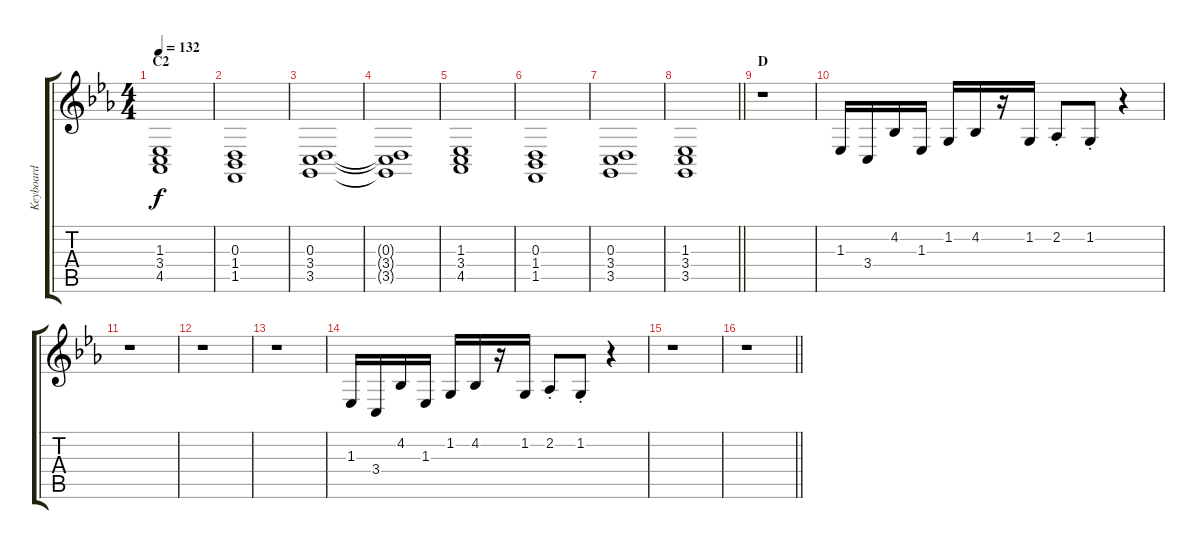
\track ("Keyboard" "Keyboard") {instrument electricgrandpiano}
\staff {score tabs}
\tuning (B3 Gb3 D3 A2 E2 B1) {hide}
\ts (4 4)
\section ("" "C2")
\tempo 132
\clef g2
\ks eb
(1.3 3.4 4.5).1{dy f} |
(0.3 1.4 1.5).1 |
(0.3 3.4 3.5).1 |
(0.3{t} 3.4{t} 3.5{t}).1 |
(1.3 3.4 4.5).1 |
(0.3 1.4 1.5).1 |
(0.3 3.4 3.5).1 |
\barLineRight lightlight
(1.3 3.4 3.5).1 |
\section ("" "D")
r.1{instrument ocarina} |
1.3.16 3.4.16 4.2.16 1.3.16 1.2.16 4.2.16 r.16 1.2.16 2.2{st}.8 1.2{st}.8 r.4 |
r.1 |
r.1 |
r.1 |
1.3.16 3.4.16 4.2.16 1.3.16 1.2.16 4.2.16 r.16 1.2.16 2.2{st}.8 1.2{st}.8 r.4 |
r.1 |
\barLineRight lightlight
r.1
